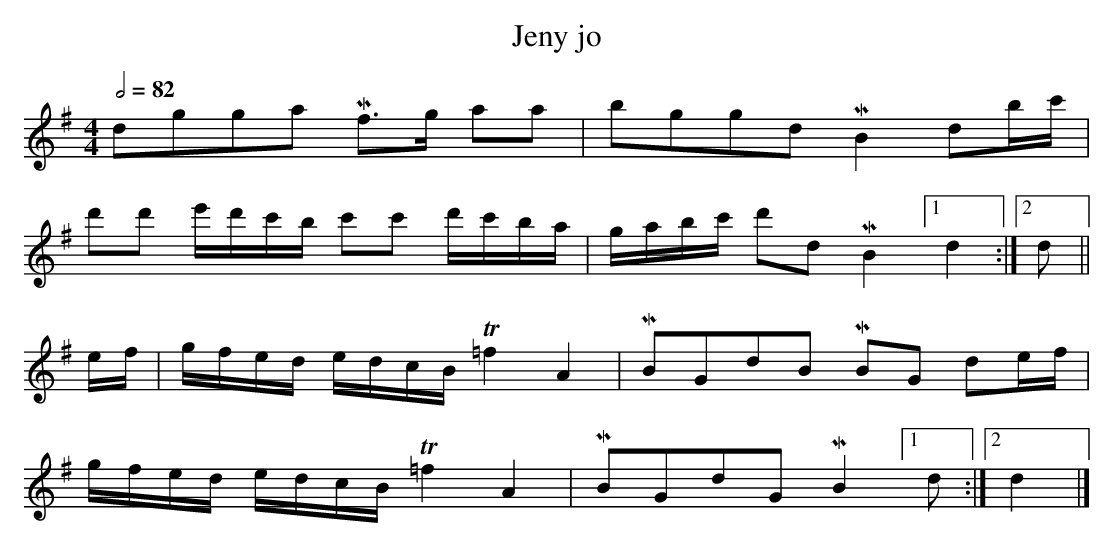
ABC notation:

X:1
T:Jeny jo
M:4/4
L:1/8
Q:1/2=82
K:Dmix
     dgga                  Mf>g  aa        | bggd          MB2    db/c'/|
     d'd'      e'/d'/c'/b/  c'c' d'/c'/b/a/| g/a/b/c'/ d'd MB2 [1 d2   :|\
                                                               [2 d    ||
e/f/|g/f/e/d/  e/d/c/B/  T=f2    A2        |MBGdB          MBG    de/f/ |
     g/f/e/d/  e/d/c/B/  T=f2    A2        |MBGdG          MB2 [1 d    :|\
                                                               [2 d2   |]
